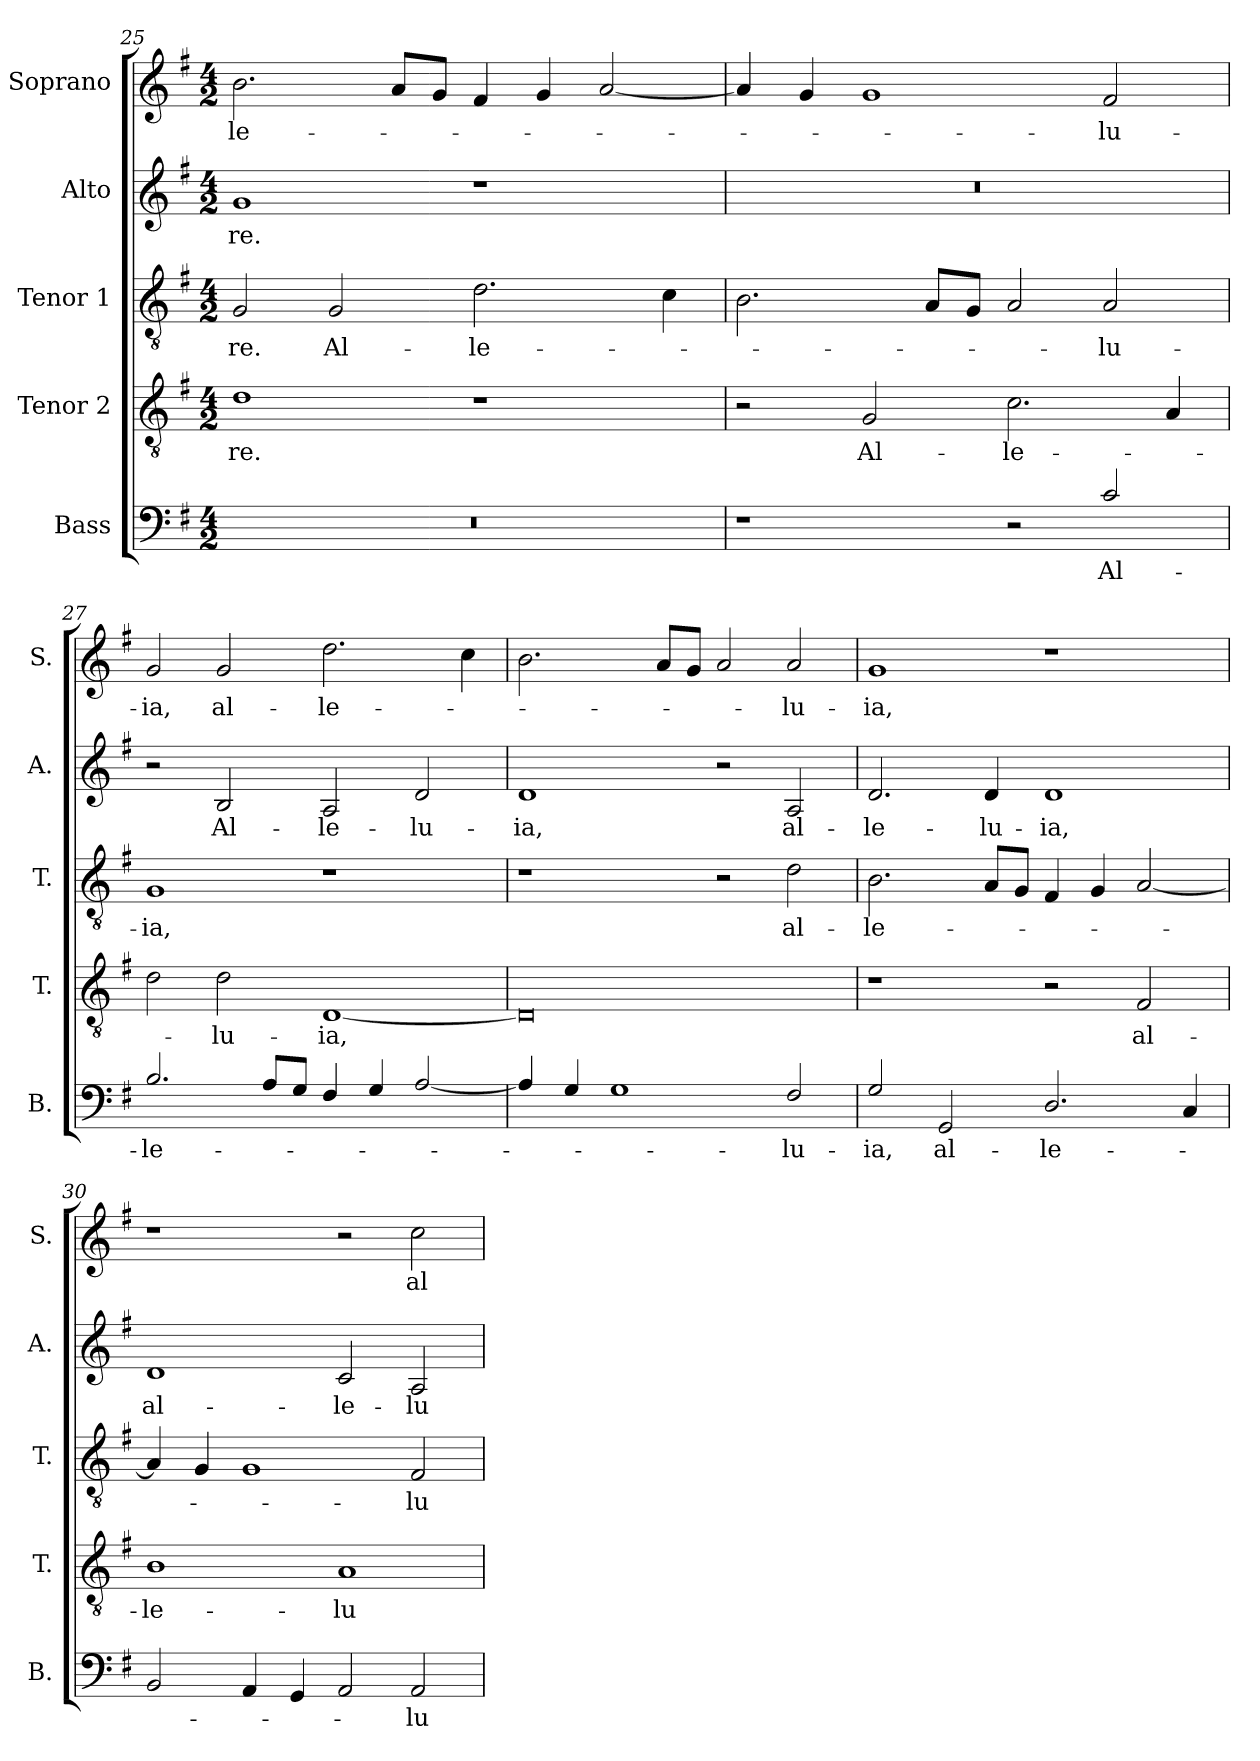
**kern	**text	**kern	**text	**kern	**text	**kern	**text	**kern	**text
*part5	*part5	*part4	*part4	*part3	*part3	*part2	*part2	*part1	*part1
*staff5	*staff5	*staff4	*staff4	*staff3	*staff3	*staff2	*staff2	*staff1	*staff1
*I"Bass	*	*I"Tenor 2	*	*I"Tenor 1	*	*I"Alto	*	*I"Soprano	*
*I'B.	*	*I'T.	*	*I'T.	*	*I'A.	*	*I'S.	*
*clefF4	*	*clefGv2	*	*clefGv2	*	*clefG2	*	*clefG2	*
*	*	*ITrd7c12	*	*ITrd7c12	*	*	*	*	*
*k[f#]	*	*k[f#]	*	*k[f#]	*	*k[f#]	*	*k[f#]	*
*G:	*	*G:	*	*G:	*	*G:	*	*G:	*
*M4/2	*	*M4/2	*	*M4/2	*	*M4/2	*	*M4/2	*
=25	=25	=25	=25	=25	=25	=25	=25	=25	=25
!LO:N:vis=1	!	!	!	!	!	!	!	!	!
!	!	!	!LO:LY:b:color=#000000	!	!	!	!	!	!
!	!	!	!	!	!LO:LY:b:color=#000000	!	!	!	!
!	!	!	!	!	!	!	!LO:LY:b:color=#000000	!	!
!	!	!	!	!	!	!	!	!	!LO:LY:b:color=#000000
0r	.	1Di	-re.	2GGi/	-re.	1gi	-re.	2.bi\	-le-
!	!	!	!	!	!LO:LY:b:color=#000000	!	!	!	!
.	.	.	.	2GGi/	Al-	.	.	.	.
.	.	.	.	.	.	.	.	8ai/L	.
.	.	.	.	.	.	.	.	8gi/J	.
!	!	!	!	!	!LO:LY:b:color=#000000	!	!	!	!
.	.	1r	.	2.Di\	-le-	1r	.	4f#i/	.
.	.	.	.	.	.	.	.	4gi/	.
.	.	.	.	.	.	.	.	[<2ai/	.
.	.	.	.	4Ci\	.	.	.	.	.
=26	=26	=26	=26	=26	=26	=26	=26	=26	=26
!	!	!	!	!	!	!LO:N:vis=1	!	!	!
1r	.	2r	.	2.BBi\	.	0r	.	4ai/]	.
.	.	.	.	.	.	.	.	4gi/	.
!	!	!	!LO:LY:b:color=#000000	!	!	!	!	!	!
.	.	2GGi/	Al-	.	.	.	.	1gi	.
.	.	.	.	8AAi/L	.	.	.	.	.
.	.	.	.	8GGi/J	.	.	.	.	.
!	!	!	!LO:LY:b:color=#000000	!	!	!	!	!	!
2r	.	2.Ci\	-le-	2AAi/	.	.	.	.	.
!	!LO:LY:b:color=#000000	!	!	!	!	!	!	!	!
!	!	!	!	!	!LO:LY:b:color=#000000	!	!	!	!
!	!	!	!	!	!	!	!	!	!LO:LY:b:color=#000000
2ci/	Al-	.	.	2AAi/	-lu-	.	.	2f#i/	-lu-
.	.	4AAi/	.	.	.	.	.	.	.
=27	=27	=27	=27	=27	=27	=27	=27	=27	=27
!	!LO:LY:b:color=#000000	!	!	!	!	!	!	!	!
!	!	!	!	!	!LO:LY:b:color=#000000	!	!	!	!
!	!	!	!	!	!	!	!	!	!LO:LY:b:color=#000000
2.Bi/	-le-	2Di\	.	1GGi	-ia,	2r	.	2gi/	-ia,
!	!	!	!LO:LY:b:color=#000000	!	!	!	!	!	!
!	!	!	!	!	!	!	!LO:LY:b:color=#000000	!	!
!	!	!	!	!	!	!	!	!	!LO:LY:b:color=#000000
.	.	2Di\	-lu-	.	.	2Bi/	Al-	2gi/	al-
8Ai/L	.	.	.	.	.	.	.	.	.
8Gi/J	.	.	.	.	.	.	.	.	.
!	!	!	!LO:LY:b:color=#000000	!	!	!	!	!	!
!	!	!	!	!	!	!	!LO:LY:b:color=#000000	!	!
!	!	!	!	!	!	!	!	!	!LO:LY:b:color=#000000
4F#i/	.	[<1DDi	-ia,	1r	.	2Ai/	-le-	2.ddi\	-le-
4Gi/	.	.	.	.	.	.	.	.	.
!	!	!	!	!	!	!	!LO:LY:b:color=#000000	!	!
[<2Ai/	.	.	.	.	.	2di/	-lu-	.	.
.	.	.	.	.	.	.	.	4cci\	.
=28	=28	=28	=28	=28	=28	=28	=28	=28	=28
!	!	!	!	!	!	!	!LO:LY:b:color=#000000	!	!
4Ai/]	.	0DDi]	.	1r	.	1di	-ia,	2.bi\	.
4Gi/	.	.	.	.	.	.	.	.	.
1Gi	.	.	.	.	.	.	.	.	.
.	.	.	.	.	.	.	.	8ai/L	.
.	.	.	.	.	.	.	.	8gi/J	.
.	.	.	.	2r	.	2r	.	2ai/	.
!	!LO:LY:b:color=#000000	!	!	!	!	!	!	!	!
!	!	!	!	!	!LO:LY:b:color=#000000	!	!	!	!
!	!	!	!	!	!	!	!LO:LY:b:color=#000000	!	!
!	!	!	!	!	!	!	!	!	!LO:LY:b:color=#000000
2F#i/	-lu-	.	.	2Di\	al-	2Ai/	al-	2ai/	-lu-
!!LO:PB:g=z
=29	=29	=29	=29	=29	=29	=29	=29	=29	=29
!	!LO:LY:b:color=#000000	!	!	!	!	!	!	!	!
!	!	!	!	!	!LO:LY:b:color=#000000	!	!	!	!
!	!	!	!	!	!	!	!LO:LY:b:color=#000000	!	!
!	!	!	!	!	!	!	!	!	!LO:LY:b:color=#000000
2Gi/	-ia,	1r	.	2.BBi\	-le-	2.di/	-le-	1gi	-ia,
!	!LO:LY:b:color=#000000	!	!	!	!	!	!	!	!
2GGi/	al-	.	.	.	.	.	.	.	.
!	!	!	!	!	!	!	!LO:LY:b:color=#000000	!	!
.	.	.	.	8AAi/L	.	4di/	-lu-	.	.
.	.	.	.	8GGi/J	.	.	.	.	.
!	!LO:LY:b:color=#000000	!	!	!	!	!	!	!	!
!	!	!	!	!	!	!	!LO:LY:b:color=#000000	!	!
2.Di/	-le-	2r	.	4FF#i/	.	1di	-ia,	1r	.
.	.	.	.	4GGi/	.	.	.	.	.
!	!	!	!LO:LY:b:color=#000000	!	!	!	!	!	!
.	.	2FF#i/	al-	[<2AAi/	.	.	.	.	.
4Ci/	.	.	.	.	.	.	.	.	.
=30	=30	=30	=30	=30	=30	=30	=30	=30	=30
!	!	!	!LO:LY:b:color=#000000	!	!	!	!	!	!
!	!	!	!	!	!	!	!LO:LY:b:color=#000000	!	!
2BBi/	.	1BBi	-le-	4AAi/]	.	1di	al-	1r	.
.	.	.	.	4GGi/	.	.	.	.	.
4AAi/	.	.	.	1GGi	.	.	.	.	.
4GGi/	.	.	.	.	.	.	.	.	.
!	!	!	!LO:LY:b:color=#000000	!	!	!	!	!	!
!	!	!	!	!	!	!	!LO:LY:b:color=#000000	!	!
2AAi/	.	1AAi	-lu-	.	.	2ci/	-le-	2r	.
!	!LO:LY:b:color=#000000	!	!	!	!	!	!	!	!
!	!	!	!	!	!LO:LY:b:color=#000000	!	!	!	!
!	!	!	!	!	!	!	!LO:LY:b:color=#000000	!	!
!	!	!	!	!	!	!	!	!	!LO:LY:b:color=#000000
2AAi/	-lu-	.	.	2FF#i/	-lu-	2Ai/	-lu-	2cci\	al-
=	=	=	=	=	=	=	=	=	=
*-	*-	*-	*-	*-	*-	*-	*-	*-	*-
